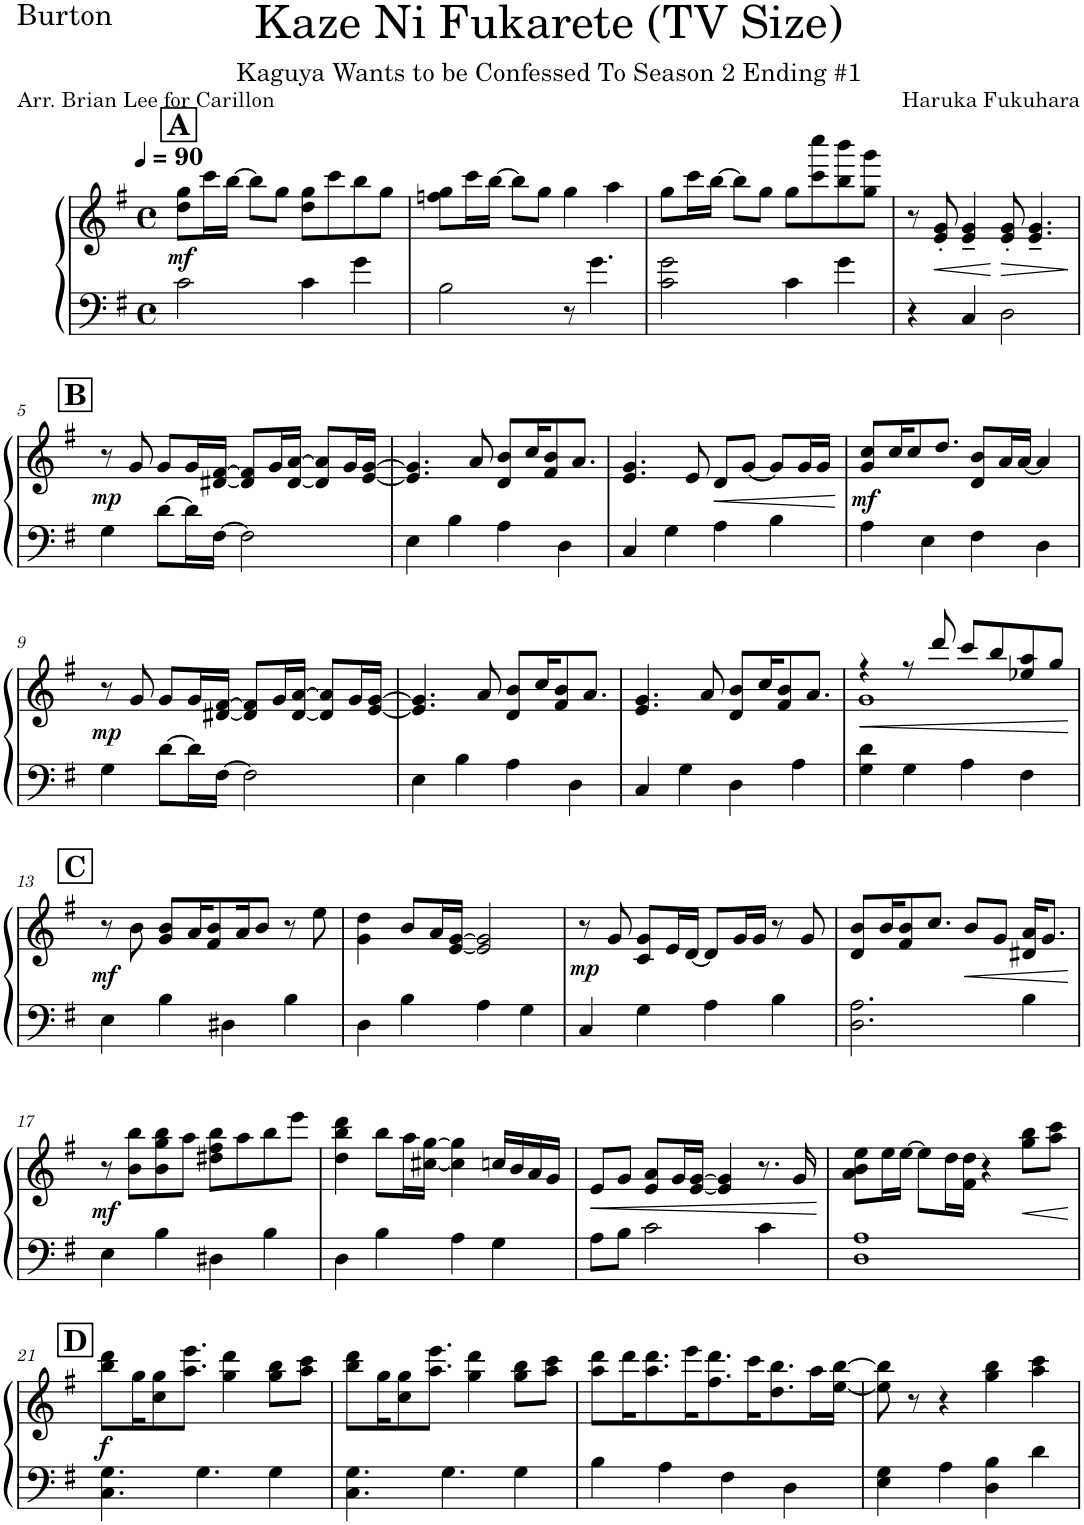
**kern	**kern	**dynam
*part1	*part1	*part1
*staff2	*staff1	*staff1/2
*I"Piano	*	*
*I'Pno.	*	*
*clefF4	*clefG2	*
*Trd2c4	*Trd2c4	*
*k[f#]	*k[f#]	*
*M4/4	*M4/4	*
*met(c)	*met(c)	*
*MM90	*MM90	*
!!LO:REH:place=s1:a:B:cj:fs=14:t=A
=1	=1	=1
!	!	!LO:DY:b
2c\	8dd\ 8gg\L	mf
.	16ccc\L	.
.	[16bb\JJ	.
.	8bb\L]	.
.	8gg\J	.
4c\	8dd\ 8gg\L	.
.	8ccc\	.
4g\	8bb\	.
.	8gg\J	.
=2	=2	=2
2B\	8ffn\ 8gg\L	.
.	16ccc\L	.
.	[16bb\JJ	.
.	8bb\L]	.
.	8gg\J	.
8r	4gg\	.
4.g\	.	.
.	4aa\	.
=3	=3	=3
2c\ 2g\	8gg\L	.
.	16ccc\L	.
.	[16bb\JJ	.
.	8bb\L]	.
.	8gg\J	.
4c\	8gg\L	.
.	8ccc\ 8cccc\	.
4g\	8bb\ 8bbb\	.
.	8gg\ 8ggg\J	.
=4	=4	=4
4r	8r	.
!	!	!LO:HP:b
.	8e/' 8g/'	<
4C/	4e/~ 4g/~	.
!	!	!LO:HP:n=1:b
2D\	8e/' 8g/'	[ >
.	4.e/~ 4.g/~	.
.	.	]
!!LO:LB:g=z
!!LO:REH:place=s1:a:B:cj:fs=14:t=B
=5	=5	=5
!	!	!LO:DY:b
4G\	8r	mp
.	8g/	.
[8d\L	8g/L	.
16d\L]	16g/L	.
[16F#\JJ	[16d#X/ [16f#/JJ	.
2F#\]	8d#/] 8f#/]L	.
.	16g/L	.
.	[16d#/ [16a/JJ	.
.	8d#/] 8a/]L	.
.	16g/L	.
.	[16e/ [16g/JJ	.
=6	=6	=6
4E\	4.e/] 4.g/]	.
4B\	.	.
.	8a/	.
4A\	8d/ 8b/L	.
.	16cc/K	.
.	8f#/ 8b/	.
4D\	.	.
.	8.a/J	.
=7	=7	=7
4C/	4.e/ 4.g/	.
4G\	.	.
.	8e/	.
!	!	!LO:HP:b
4A\	8d/L	<
.	[8g/J	.
4B\	8g/L]	.
.	16g/L	.
.	16g/JJ	.
.	.	[
=8	=8	=8
!	!	!LO:DY:b
4A\	8g/ 8cc/L	mf
.	16cc/K	.
.	8cc/	.
4E\	.	.
.	8.dd/J	.
4F#\	8d/ 8b/L	.
.	16a/L	.
.	[16a/JJ	.
4D\	4a/]	.
!!LO:LB:g=z
=9	=9	=9
!	!	!LO:DY:b
4G\	8r	mp
.	8g/	.
[8d\L	8g/L	.
16d\L]	16g/L	.
[16F#\JJ	[16d#X/ [16f#/JJ	.
2F#\]	8d#/] 8f#/]L	.
.	16g/L	.
.	[16d#/ [16a/JJ	.
.	8d#/] 8a/]L	.
.	16g/L	.
.	[16e/ [16g/JJ	.
=10	=10	=10
4E\	4.e/] 4.g/]	.
4B\	.	.
.	8a/	.
4A\	8d/ 8b/L	.
.	16cc/K	.
.	8f#/ 8b/	.
4D\	.	.
.	8.a/J	.
=11	=11	=11
4C/	4.e/ 4.g/	.
4G\	.	.
.	8a/	.
4D\	8d/ 8b/L	.
.	16cc/K	.
.	8f#/ 8b/	.
4A\	.	.
.	8.a/J	.
=12	=12	=12
!	!	!LO:HP:b
*	*^	*
4G\ 4d\	4r	1g	<
4G\	8r	.	.
.	8ddd/	.	.
4A\	8ccc/L	.	.
.	8bb/	.	.
4F#\	8ee-X/ 8aa/	.	.
.	8gg/J	.	.
*	*v	*v	*
.	.	[
!!LO:LB:g=z
!!LO:REH:place=s1:a:B:cj:fs=14:t=C
=13	=13	=13
*	*^	*
!	!	!	!LO:DY:b
4E\	8r	1ryy	mf
.	8b\	.	.
4B\	8g/ 8b/L	.	.
.	16a/K	.	.
.	8f#/ 8b/	.	.
4D#X\	.	.	.
.	16a/K	.	.
.	8b/J	.	.
4B\	8r	.	.
.	8ee\	.	.
*	*v	*v	*
=14	=14	=14
4D\	4g\ 4dd\	.
4B\	8b/L	.
.	16a/L	.
.	[16e/ [16g/JJ	.
4A\	2e/] 2g/]	.
4G\	.	.
=15	=15	=15
!	!	!LO:DY:b
4C/	8r	mp
.	8g/	.
4G\	8c/ 8g/L	.
.	16e/L	.
.	[16d/JJ	.
4A\	8d/L]	.
.	16g/L	.
.	16g/JJ	.
4B\	8r	.
.	8g/	.
=16	=16	=16
2.D\ 2.A\	8d/ 8b/L	.
.	16b/K	.
.	8f#/ 8b/	.
.	8.cc/J	.
!	!	!LO:HP:b
.	8b/L	<
.	8g/J	.
4B\	16d#X/ 16a/KL	.
.	8.g/J	.
.	.	[
!!LO:LB:g=z
=17	=17	=17
!	!	!LO:DY:b
4E\	8r	mf
.	8b\ 8bb\L	.
4B\	8b\ 8gg\ 8bb\	.
.	8aa\J	.
4D#X\	8dd#X\ 8ff#\ 8bb\L	.
.	8aa\	.
4B\	8bb\	.
.	8eee\J	.
=18	=18	=18
4D\	4dd\ 4bb\ 4ddd\	.
4B\	8bb\L	.
.	16aa\L	.
.	[16cc#X\ [16gg\JJ	.
4A\	4cc#\] 4gg\]	.
4G\	16ccn/LL	.
.	16b/	.
.	16a/	.
.	16g/JJ	.
=19	=19	=19
!	!	!LO:HP:b
8A\L	8e/L	<
8B\J	8g/J	.
2c\	8e/ 8a/L	.
.	16g/L	.
.	[16e/ [16g/JJ	.
.	4e/] 4g/]	.
4c\	8.r	.
.	16g/	.
.	.	[
=20	=20	=20
1D 1A	8a\ 8b\ 8ee\L	.
.	16ee\L	.
.	[16ee\JJ	.
.	8ee\L]	.
.	16dd\L	.
.	16f#\ 16dd\JJ	.
.	4r	.
!	!	!LO:HP:b
.	8gg\ 8bb\L	<
.	8aa\ 8ccc\J	.
.	.	[
!!LO:LB:g=z
!!LO:REH:place=s1:a:B:cj:fs=14:t=D
=21	=21	=21
!	!	!LO:DY:b
4.C\ 4.G\	8bb\ 8ddd\L	f
.	16gg\K	.
.	8cc\ 8gg\	.
.	8.aa\ 8.eee\J	.
4.G\	.	.
.	4gg\ 4ddd\	.
4G\	8gg\ 8bb\L	.
.	8aa\ 8ccc\J	.
=22	=22	=22
4.C\ 4.G\	8bb\ 8ddd\L	.
.	16gg\K	.
.	8cc\ 8gg\	.
.	8.aa\ 8.eee\J	.
4.G\	.	.
.	4gg\ 4ddd\	.
4G\	8gg\ 8bb\L	.
.	8aa\ 8ccc\J	.
=23	=23	=23
4B\	8aa\ 8ddd\L	.
.	16ddd\K	.
.	8.aa\ 8.ddd\	.
4A\	.	.
.	16eee\K	.
.	8.ff#\ 8.ddd\	.
4F#\	.	.
.	16ccc\K	.
.	8.dd\ 8.bb\	.
4D\	.	.
.	16aa\L	.
.	[16ee\ [16bb\JJ	.
=24	=24	=24
4E\ 4G\	8ee\] 8bb\]	.
.	8r	.
4A\	4r	.
4D\ 4B\	4gg\ 4bb\	.
4d\	4aa\ 4ccc\	.
=	=	=
*-	*-	*-
